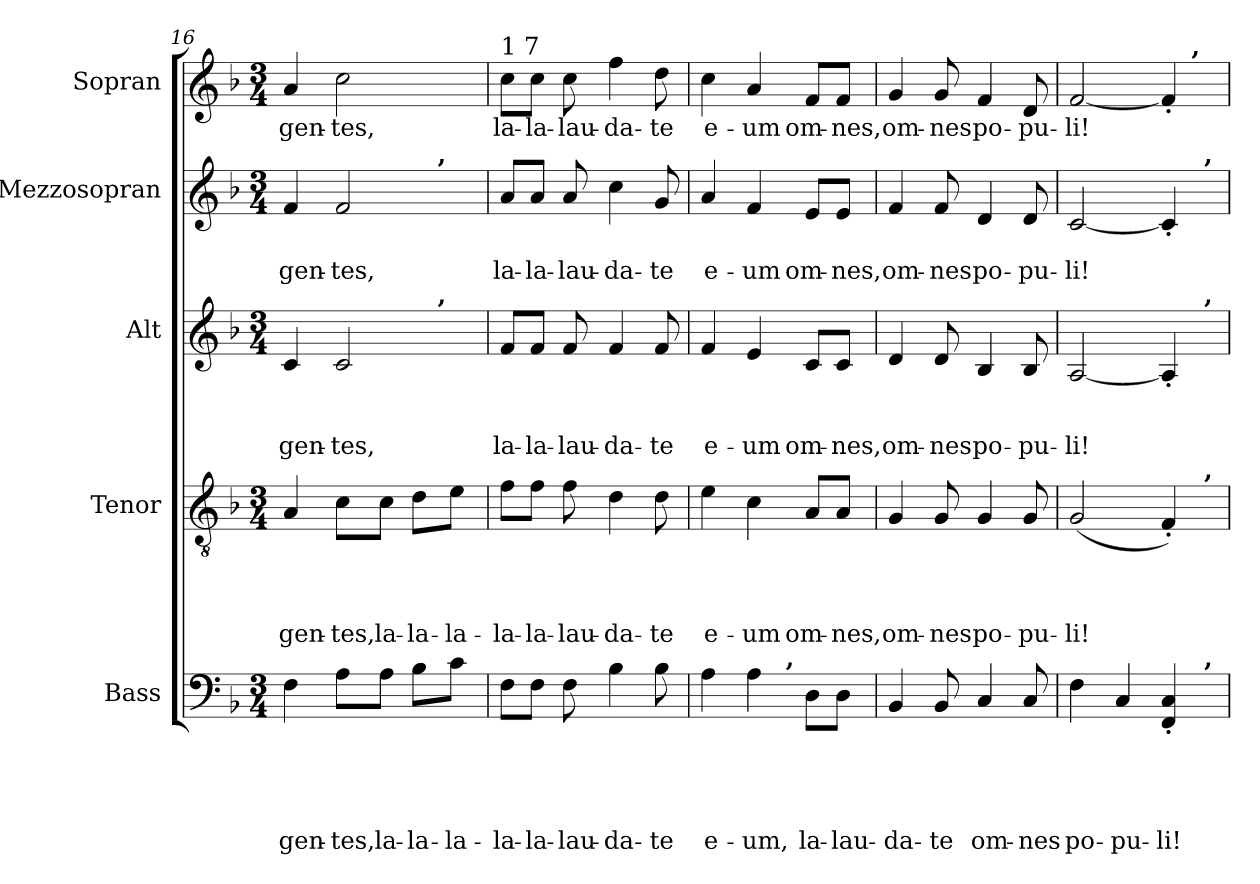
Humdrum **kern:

**kern	**text	**text	**text	**text	**text	**kern	**text	**text	**text	**text	**kern	**text	**text	**text	**kern	**text	**text	**kern	**text
*part5	*part5	*part5	*part5	*part5	*part5	*part4	*part4	*part4	*part4	*part4	*part3	*part3	*part3	*part3	*part2	*part2	*part2	*part1	*part1
*staff5	*staff5	*staff5	*staff5	*staff5	*staff5	*staff4	*staff4	*staff4	*staff4	*staff4	*staff3	*staff3	*staff3	*staff3	*staff2	*staff2	*staff2	*staff1	*staff1
*I"Bass	*	*	*	*	*	*I"Tenor	*	*	*	*	*I"Alt	*	*	*	*I"Mezzosopran	*	*	*I"Sopran	*
*I'B	*	*	*	*	*	*I'T	*	*	*	*	*I'A	*	*	*	*I'M	*	*	*I'S	*
*clefF4	*	*	*	*	*	*clefGv2	*	*	*	*	*clefG2	*	*	*	*clefG2	*	*	*clefG2	*
*k[b-]	*	*	*	*	*	*k[b-]	*	*	*	*	*k[b-]	*	*	*	*k[b-]	*	*	*k[b-]	*
*F:	*	*	*	*	*	*F:	*	*	*	*	*F:	*	*	*	*F:	*	*	*F:	*
*M3/4	*	*	*	*	*	*M3/4	*	*	*	*	*M3/4	*	*	*	*M3/4	*	*	*M3/4	*
=16	=16	=16	=16	=16	=16	=16	=16	=16	=16	=16	=16	=16	=16	=16	=16	=16	=16	=16	=16
!	!	!	!	!	!LO:LY:b	!	!	!	!	!LO:LY:b	!	!	!	!LO:LY:b	!	!	!LO:LY:b	!	!LO:LY:b
*	*	*	*	*	*	*	*	*	*	*	*^	*	*	*	*^	*	*	*	*
4F\	.	.	.	.	gen-	4A/	.	.	.	gen-	4c/	2ryy	.	.	gen-	4f/	2ryy	.	gen-	4a/	gen-
!	!	!	!	!	!LO:LY:b	!	!	!	!	!LO:LY:b	!	!	!	!	!LO:LY:b	!	!	!	!LO:LY:b	!	!LO:LY:b
8A\L	.	.	.	.	-tes,	8c\L	.	.	.	-tes,	2c/	.	.	.	-tes,	2f/	.	.	-tes,	2cc\	-tes,
!	!	!	!	!	!LO:LY:b	!	!	!	!	!LO:LY:b	!	!	!	!	!	!	!	!	!	!	!
8A\J	.	.	.	.	la-	8c\J	.	.	.	la-	.	.	.	.	.	.	.	.	.	.	.
!	!	!	!	!	!LO:LY:b	!	!	!	!	!LO:LY:b	!	!	!	!	!	!	!	!	!	!	!
8B-\L	.	.	.	.	-la-	8d\L	.	.	.	-la-	.	16.ryy	.	.	.	.	16.ryy	.	.	.	.
!	!	!	!	!	!	!	!	!	!	!	!	!	!	!	!	!	!LO:TX:a:B:t=,	!	!	!	!
!	!	!	!	!	!	!	!	!	!	!	!	!LO:TX:a:B:t=,	!	!	!	!	!	!	!	!	!
.	.	.	.	.	.	.	.	.	.	.	.	8ryy	.	.	.	.	8ryy	.	.	.	.
!	!	!	!	!	!LO:LY:b	!	!	!	!	!LO:LY:b	!	!	!	!	!	!	!	!	!	!	!
8c\J	.	.	.	.	-la-	8e\J	.	.	.	-la-	.	.	.	.	.	.	.	.	.	.	.
.	.	.	.	.	.	.	.	.	.	.	.	32ryy	.	.	.	.	32ryy	.	.	.	.
!!LO:LB:g=z
=17	=17	=17	=17	=17	=17	=17	=17	=17	=17	=17	=17	=17	=17	=17	=17	=17	=17	=17	=17	=17	=17
!	!	!	!	!	!	!	!	!	!	!	!	!	!	!	!	!	!	!	!	!LO:TX:a:t=1 7	!
!	!	!	!	!	!LO:LY:b	!	!	!	!	!LO:LY:b	!	!	!	!	!LO:LY:b	!	!	!	!LO:LY:b	!	!LO:LY:b
*	*	*	*	*	*	*	*	*	*	*	*v	*v	*	*	*	*	*	*	*	*	*
*	*	*	*	*	*	*	*	*	*	*	*	*	*	*	*v	*v	*	*	*	*
8F\L	.	.	.	.	-la-	8f\L	.	.	.	-la-	8f/L	.	.	la-	8a/L	.	la-	8cc\L	la-
!	!	!	!	!	!LO:LY:b	!	!	!	!	!LO:LY:b	!	!	!	!LO:LY:b	!	!	!LO:LY:b	!	!LO:LY:b
8F\J	.	.	.	.	-la-	8f\J	.	.	.	-la-	8f/J	.	.	-la-	8a/J	.	-la-	8cc\J	-la-
!	!	!	!	!	!LO:LY:b	!	!	!	!	!LO:LY:b	!	!	!	!LO:LY:b	!	!	!LO:LY:b	!	!LO:LY:b
8F\	.	.	.	.	-lau-	8f\	.	.	.	-lau-	8f/	.	.	-lau-	8a/	.	-lau-	8cc\	-lau-
!	!	!	!	!	!LO:LY:b	!	!	!	!	!LO:LY:b	!	!	!	!LO:LY:b	!	!	!LO:LY:b	!	!LO:LY:b
4B-\	.	.	.	.	-da-	4d\	.	.	.	-da-	4f/	.	.	-da-	4cc\	.	-da-	4ff\	-da-
!	!	!	!	!	!LO:LY:b	!	!	!	!	!LO:LY:b	!	!	!	!LO:LY:b	!	!	!LO:LY:b	!	!LO:LY:b
8B-\	.	.	.	.	-te	8d\	.	.	.	-te	8f/	.	.	-te	8g/	.	-te	8dd\	-te
=18	=18	=18	=18	=18	=18	=18	=18	=18	=18	=18	=18	=18	=18	=18	=18	=18	=18	=18	=18
!	!	!	!	!	!LO:LY:b	!	!	!	!	!LO:LY:b	!	!	!	!LO:LY:b	!	!	!LO:LY:b	!	!LO:LY:b
*^	*	*	*	*	*	*	*	*	*	*	*	*	*	*	*	*	*	*	*
4A\	4..ryy	.	.	.	.	e-	4e\	.	.	.	e-	4f/	.	.	e-	4a/	.	e-	4cc\	e-
!	!	!	!	!	!	!LO:LY:b	!	!	!	!	!LO:LY:b	!	!	!	!LO:LY:b	!	!	!LO:LY:b	!	!LO:LY:b
4A\	.	.	.	.	.	-um,	4c\	.	.	.	-um	4e/	.	.	-um	4f/	.	-um	4a/	-um
!	!LO:TX:a:B:t=,	!	!	!	!	!	!	!	!	!	!	!	!	!	!	!	!	!	!	!
.	4ryy	.	.	.	.	.	.	.	.	.	.	.	.	.	.	.	.	.	.	.
!	!	!	!	!	!	!LO:LY:b	!	!	!	!	!LO:LY:b	!	!	!	!LO:LY:b	!	!	!LO:LY:b	!	!LO:LY:b
8D\L	.	.	.	.	.	la-	8A/L	.	.	.	om-	8c/L	.	.	om-	8e/L	.	om-	8f/L	om-
!	!	!	!	!	!	!LO:LY:b	!	!	!	!	!LO:LY:b	!	!	!	!LO:LY:b	!	!	!LO:LY:b	!	!LO:LY:b
8D\J	.	.	.	.	.	-lau-	8A/J	.	.	.	-nes,	8c/J	.	.	-nes,	8e/J	.	-nes,	8f/J	-nes,
.	16ryy	.	.	.	.	.	.	.	.	.	.	.	.	.	.	.	.	.	.	.
=19	=19	=19	=19	=19	=19	=19	=19	=19	=19	=19	=19	=19	=19	=19	=19	=19	=19	=19	=19	=19
!	!	!	!	!	!	!LO:LY:b	!	!	!	!	!LO:LY:b	!	!	!	!LO:LY:b	!	!	!LO:LY:b	!	!LO:LY:b
*v	*v	*	*	*	*	*	*	*	*	*	*	*	*	*	*	*	*	*	*	*
4BB-/	.	.	.	.	-da-	4G/	.	.	.	om-	4d/	.	.	om-	4f/	.	om-	4g/	om-
!	!	!	!	!	!LO:LY:b	!	!	!	!	!LO:LY:b	!	!	!	!LO:LY:b	!	!	!LO:LY:b	!	!LO:LY:b
8BB-/	.	.	.	.	-te	8G/	.	.	.	-nes	8d/	.	.	-nes	8f/	.	-nes	8g/	-nes
!	!	!	!	!	!LO:LY:b	!	!	!	!	!LO:LY:b	!	!	!	!LO:LY:b	!	!	!LO:LY:b	!	!LO:LY:b
4C/	.	.	.	.	om-	4G/	.	.	.	po-	4B-/	.	.	po-	4d/	.	po-	4f/	po-
!	!	!	!	!	!LO:LY:b	!	!	!	!	!LO:LY:b	!	!	!	!LO:LY:b	!	!	!LO:LY:b	!	!LO:LY:b
8C/	.	.	.	.	-nes	8G/	.	.	.	-pu-	8B-/	.	.	-pu-	8d/	.	-pu-	8d/	-pu-
=20	=20	=20	=20	=20	=20	=20	=20	=20	=20	=20	=20	=20	=20	=20	=20	=20	=20	=20	=20
!	!	!	!	!	!LO:LY:b	!	!	!	!	!LO:LY:b	!	!	!	!LO:LY:b	!	!	!LO:LY:b	!	!LO:LY:b
*^	*	*	*	*	*	*^	*	*	*	*	*^	*	*	*	*^	*	*	*^	*
4F\	2ryy	.	.	.	.	po-	(<2G/	2ryy	.	.	.	-li!	[<2A/	2ryy	.	.	-li!	[<2c/	2ryy	.	-li!	[<2f/	2ryy	-li!
!	!	!	!	!	!	!LO:LY:b	!	!	!	!	!	!	!	!	!	!	!	!	!	!	!	!	!	!
4C/	.	.	.	.	.	-pu-	.	.	.	.	.	.	.	.	.	.	.	.	.	.	.	.	.	.
!	!	!	!	!	!	!LO:LY:b	!	!	!	!	!	!	!	!	!	!	!	!	!	!	!	!	!	!
4FF/'< 4C/'<	8ryy	.	.	.	.	-li!	4F'</)	8ryy	.	.	.	.	4A'</]	8ryy	.	.	.	4c'</]	8ryy	.	.	4f'</]	8ryy	.
!	!	!	!	!	!	!	!	!	!	!	!	!	!	!	!	!	!	!	!	!	!	!	!LO:TX:a:B:t=,	!
.	32ryy	.	.	.	.	.	.	32ryy	.	.	.	.	.	32ryy	.	.	.	.	32ryy	.	.	.	8ryy	.
!	!	!	!	!	!	!	!	!	!	!	!	!	!	!	!	!	!	!	!LO:TX:a:B:t=,	!	!	!	!	!
!	!	!	!	!	!	!	!	!	!	!	!	!	!	!LO:TX:a:B:t=,	!	!	!	!	!	!	!	!	!	!
!	!	!	!	!	!	!	!	!LO:TX:a:B:t=,	!	!	!	!	!	!	!	!	!	!	!	!	!	!	!	!
!	!LO:TX:a:B:t=,	!	!	!	!	!	!	!	!	!	!	!	!	!	!	!	!	!	!	!	!	!	!	!
.	16.ryy	.	.	.	.	.	.	16.ryy	.	.	.	.	.	16.ryy	.	.	.	.	16.ryy	.	.	.	.	.
*v	*v	*	*	*	*	*	*	*	*	*	*	*	*v	*v	*	*	*	*v	*v	*	*	*v	*v	*
*	*	*	*	*	*	*v	*v	*	*	*	*	*	*	*	*	*	*	*	*	*
=	=	=	=	=	=	=	=	=	=	=	=	=	=	=	=	=	=	=	=
*-	*-	*-	*-	*-	*-	*-	*-	*-	*-	*-	*-	*-	*-	*-	*-	*-	*-	*-	*-
